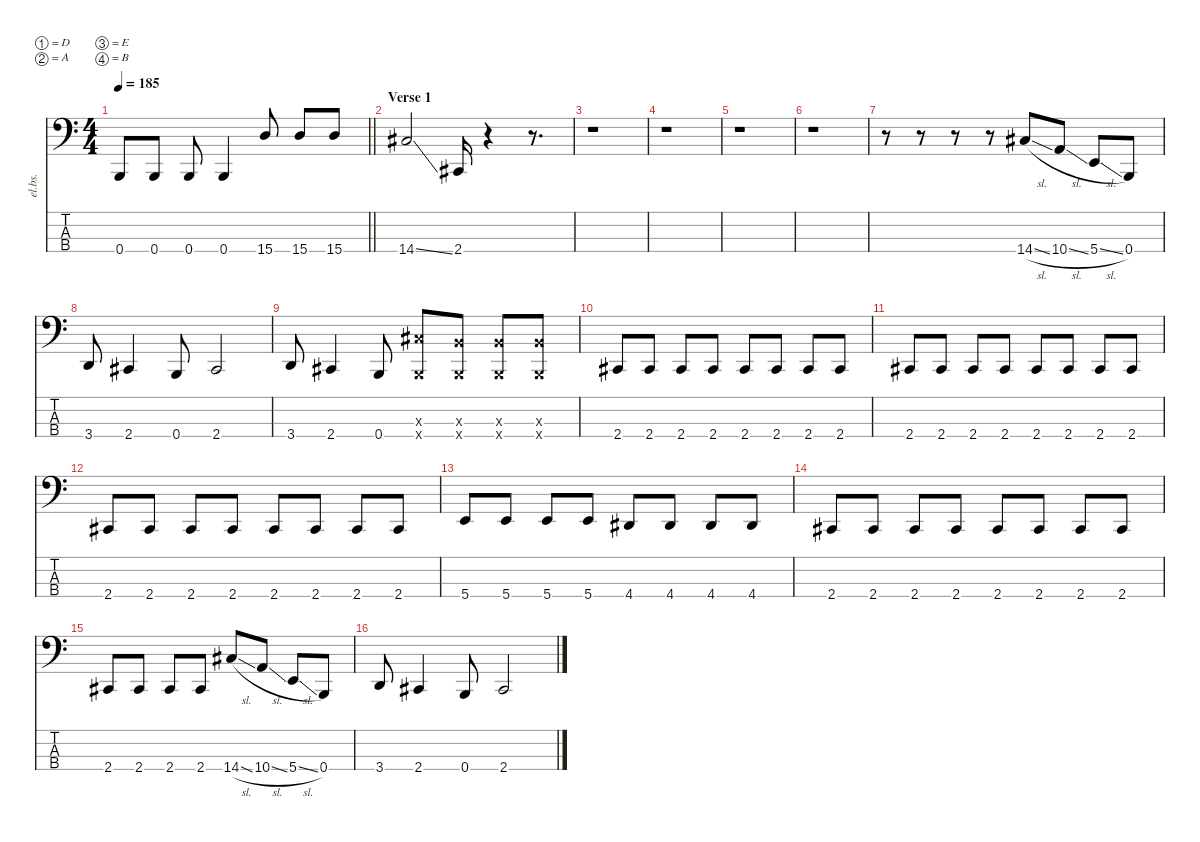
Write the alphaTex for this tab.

\defaultSystemsLayout 4
\hideDynamics
\bracketExtendMode nobrackets
\track ("Electric Bass" "el.bs.") {instrument electricbasspick}
\staff {score tabs}
\tuning (D2 A1 E1 B0)
\ts (4 4)
\tempo 185
\clef f4
\barLineRight lightlight
\ks c
0.4.8{dy f beam Up} 0.4.8{beam Up} 0.4.8{beam Up} 0.4.4{beam Up} 15.4.8{beam Up} 15.4.8{beam Up} 15.4.8{beam Up} |
\section ("" "Verse 1")
14.4{ss acc #}.2{beam Up} 2.4{acc #}.16{beam Up} r.4{beam Down} r.8{d beam Down} |
r.1{beam Down} |
r.1{beam Down} |
r.1{beam Down} |
r.1{beam Down} |
r.8{beam Down} r.8{beam Down} r.8{beam Down} r.8{beam Down} 14.4{sl acc #}.8{beam Up} 10.4{sl}.8{beam Up} 5.4{sl}.8{beam Up} 0.4.8{beam Up} |
3.4.8{beam Up} 2.4{acc #}.4{beam Up} 0.4.8{beam Up} 2.4{acc #}.2{beam Up} |
3.4.8{beam Up} 2.4{acc #}.4{beam Up} 0.4.8{beam Up} (9.3{x acc #} 0.4{x}).8{beam Up} (7.3{x} 0.4{x}).8{beam Up} (7.3{x} 0.4{x}).8{beam Up} (7.3{x} 0.4{x}).8{beam Up} |
2.4{acc #}.8{beam Up} 2.4{acc #}.8{beam Up} 2.4{acc #}.8{beam Up} 2.4{acc #}.8{beam Up} 2.4{acc #}.8{beam Up} 2.4{acc #}.8{beam Up} 2.4{acc #}.8{beam Up} 2.4{acc #}.8{beam Up} |
2.4{acc #}.8{beam Up} 2.4{acc #}.8{beam Up} 2.4{acc #}.8{beam Up} 2.4{acc #}.8{beam Up} 2.4{acc #}.8{beam Up} 2.4{acc #}.8{beam Up} 2.4{acc #}.8{beam Up} 2.4{acc #}.8{beam Up} |
2.4{acc #}.8{beam Up} 2.4{acc #}.8{beam Up} 2.4{acc #}.8{beam Up} 2.4{acc #}.8{beam Up} 2.4{acc #}.8{beam Up} 2.4{acc #}.8{beam Up} 2.4{acc #}.8{beam Up} 2.4{acc #}.8{beam Up} |
5.4.8{beam Up} 5.4.8{beam Up} 5.4.8{beam Up} 5.4.8{beam Up} 4.4{acc #}.8{beam Up} 4.4{acc #}.8{beam Up} 4.4{acc #}.8{beam Up} 4.4{acc #}.8{beam Up} |
2.4{acc #}.8{beam Up} 2.4{acc #}.8{beam Up} 2.4{acc #}.8{beam Up} 2.4{acc #}.8{beam Up} 2.4{acc #}.8{beam Up} 2.4{acc #}.8{beam Up} 2.4{acc #}.8{beam Up} 2.4{acc #}.8{beam Up} |
2.4{acc #}.8{beam Up} 2.4{acc #}.8{beam Up} 2.4{acc #}.8{beam Up} 2.4{acc #}.8{beam Up} 14.4{sl acc #}.8{beam Up} 10.4{sl}.8{beam Up} 5.4{sl}.8{beam Up} 0.4.8{beam Up} |
3.4.8{beam Up} 2.4{acc #}.4{beam Up} 0.4.8{beam Up} 2.4{acc #}.2{beam Up}
